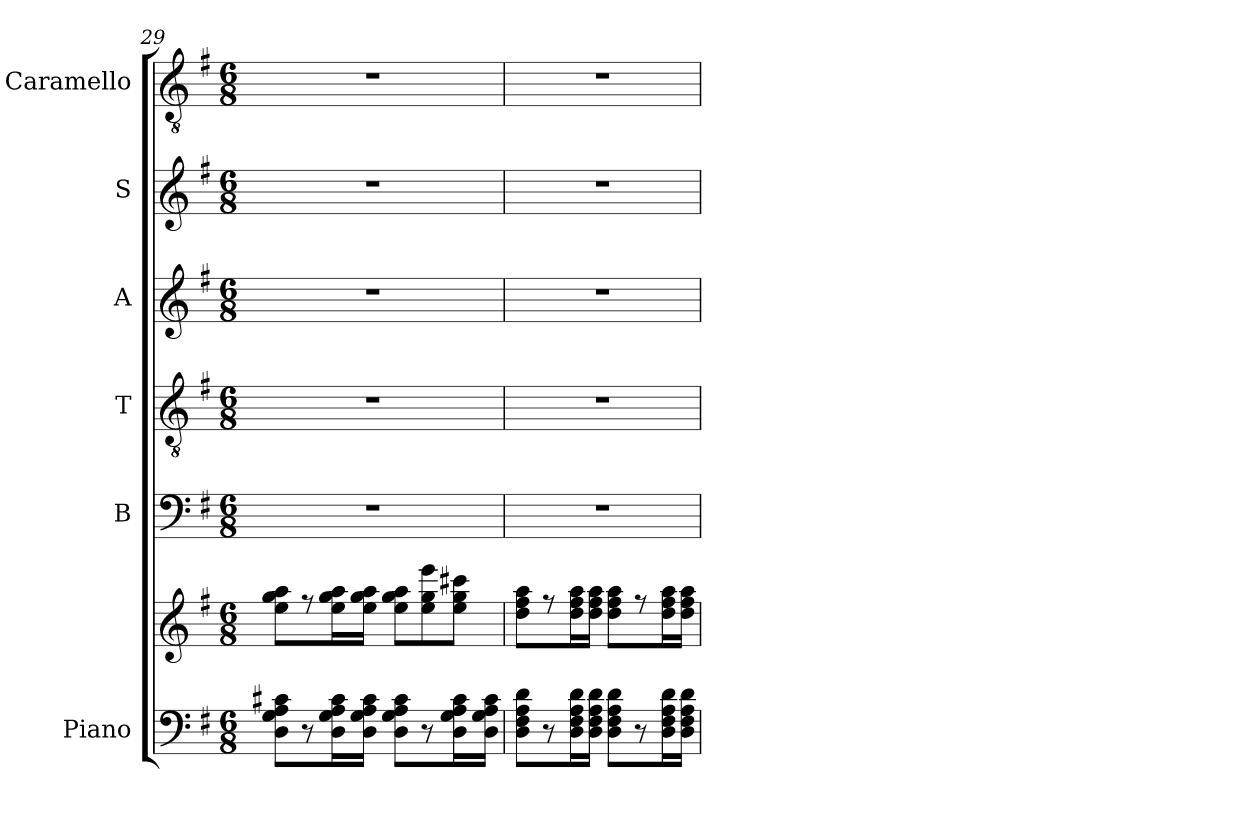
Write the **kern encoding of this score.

**kern	**kern	**kern	**kern	**kern	**kern	**kern
*part6	*part6	*part5	*part4	*part3	*part2	*part1
*staff7	*staff6	*staff5	*staff4	*staff3	*staff2	*staff1
*I"Piano	*	*I"B	*I"T	*I"A	*I"S	*I"Caramello
*I'Pno	*	*I'B	*I'T	*I'A	*I'S	*
*clefF4	*clefG2	*clefF4	*clefGv2	*clefG2	*clefG2	*clefGv2
*k[f#]	*k[f#]	*k[f#]	*k[f#]	*k[f#]	*k[f#]	*k[f#]
*M6/8	*M6/8	*M6/8	*M6/8	*M6/8	*M6/8	*M6/8
=29	=29	=29	=29	=29	=29	=29
8D\ 8G\ 8A\ 8c#X\L	8ee\ 8gg\ 8aa\L	2.r	2.r	2.r	2.r	2.r
8r	8r	.	.	.	.	.
16D\ 16G\ 16A\ 16c#\L	16ee\ 16gg\ 16aa\L	.	.	.	.	.
16D\ 16G\ 16A\ 16c#\JJ	16ee\ 16gg\ 16aa\JJ	.	.	.	.	.
8D\ 8G\ 8A\ 8c#\L	8ee\ 8gg\ 8aa\L	.	.	.	.	.
8r	8ee\ 8gg\ 8eee\	.	.	.	.	.
16D\ 16G\ 16A\ 16c#\L	8ee\ 8gg\ 8ccc#X\J	.	.	.	.	.
16D\ 16G\ 16A\ 16c#\JJ	.	.	.	.	.	.
=30	=30	=30	=30	=30	=30	=30
8D\ 8F#\ 8A\ 8d\L	8dd\ 8ff#\ 8aa\L	2.r	2.r	2.r	2.r	2.r
8r	8r	.	.	.	.	.
16D\ 16F#\ 16A\ 16d\L	16dd\ 16ff#\ 16aa\L	.	.	.	.	.
16D\ 16F#\ 16A\ 16d\JJ	16dd\ 16ff#\ 16aa\JJ	.	.	.	.	.
8D\ 8F#\ 8A\ 8d\L	8dd\ 8ff#\ 8aa\L	.	.	.	.	.
8r	8r	.	.	.	.	.
16D\ 16F#\ 16A\ 16d\L	16dd\ 16ff#\ 16aa\L	.	.	.	.	.
16D\ 16F#\ 16A\ 16d\JJ	16dd\ 16ff#\ 16aa\JJ	.	.	.	.	.
=	=	=	=	=	=	=
*-	*-	*-	*-	*-	*-	*-
